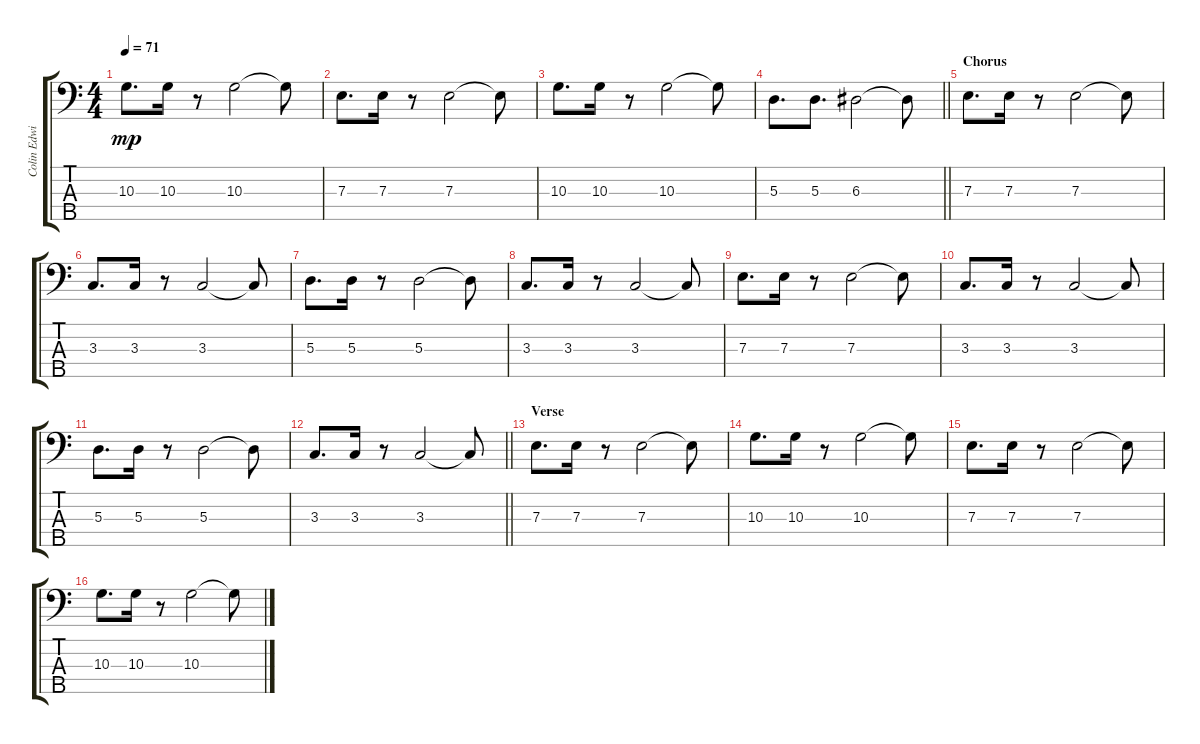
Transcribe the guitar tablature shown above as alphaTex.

\track ("Colin Edwin" "Colin Edwi") {instrument electricbassfinger}
\staff {score tabs}
\tuning (G2 D2 A1 E1 B0) {hide}
\ts (4 4)
\tempo 71
\clef f4
\ks c
10.3.8{d dy mp} 10.3.16 r.8 10.3.2 10.3{t}.8 |
7.3.8{d} 7.3.16 r.8 7.3.2 7.3{t}.8 |
10.3.8{d} 10.3.16 r.8 10.3.2 10.3{t}.8 |
\barLineRight lightlight
5.3.8{d} 5.3.8{d} 6.3.2 6.3{t}.8 |
\section ("" "Chorus")
7.3.8{d} 7.3.16 r.8 7.3.2 7.3{t}.8 |
3.3.8{d} 3.3.16 r.8 3.3.2 3.3{t}.8 |
5.3.8{d} 5.3.16 r.8 5.3.2 5.3{t}.8 |
3.3.8{d} 3.3.16 r.8 3.3.2 3.3{t}.8 |
7.3.8{d} 7.3.16 r.8 7.3.2 7.3{t}.8 |
3.3.8{d} 3.3.16 r.8 3.3.2 3.3{t}.8 |
5.3.8{d} 5.3.16 r.8 5.3.2 5.3{t}.8 |
\barLineRight lightlight
3.3.8{d} 3.3.16 r.8 3.3.2 3.3{t}.8 |
\section ("" "Verse")
7.3.8{d} 7.3.16 r.8 7.3.2 7.3{t}.8 |
10.3.8{d} 10.3.16 r.8 10.3.2 10.3{t}.8 |
7.3.8{d} 7.3.16 r.8 7.3.2 7.3{t}.8 |
10.3.8{d} 10.3.16 r.8 10.3.2 10.3{t}.8
